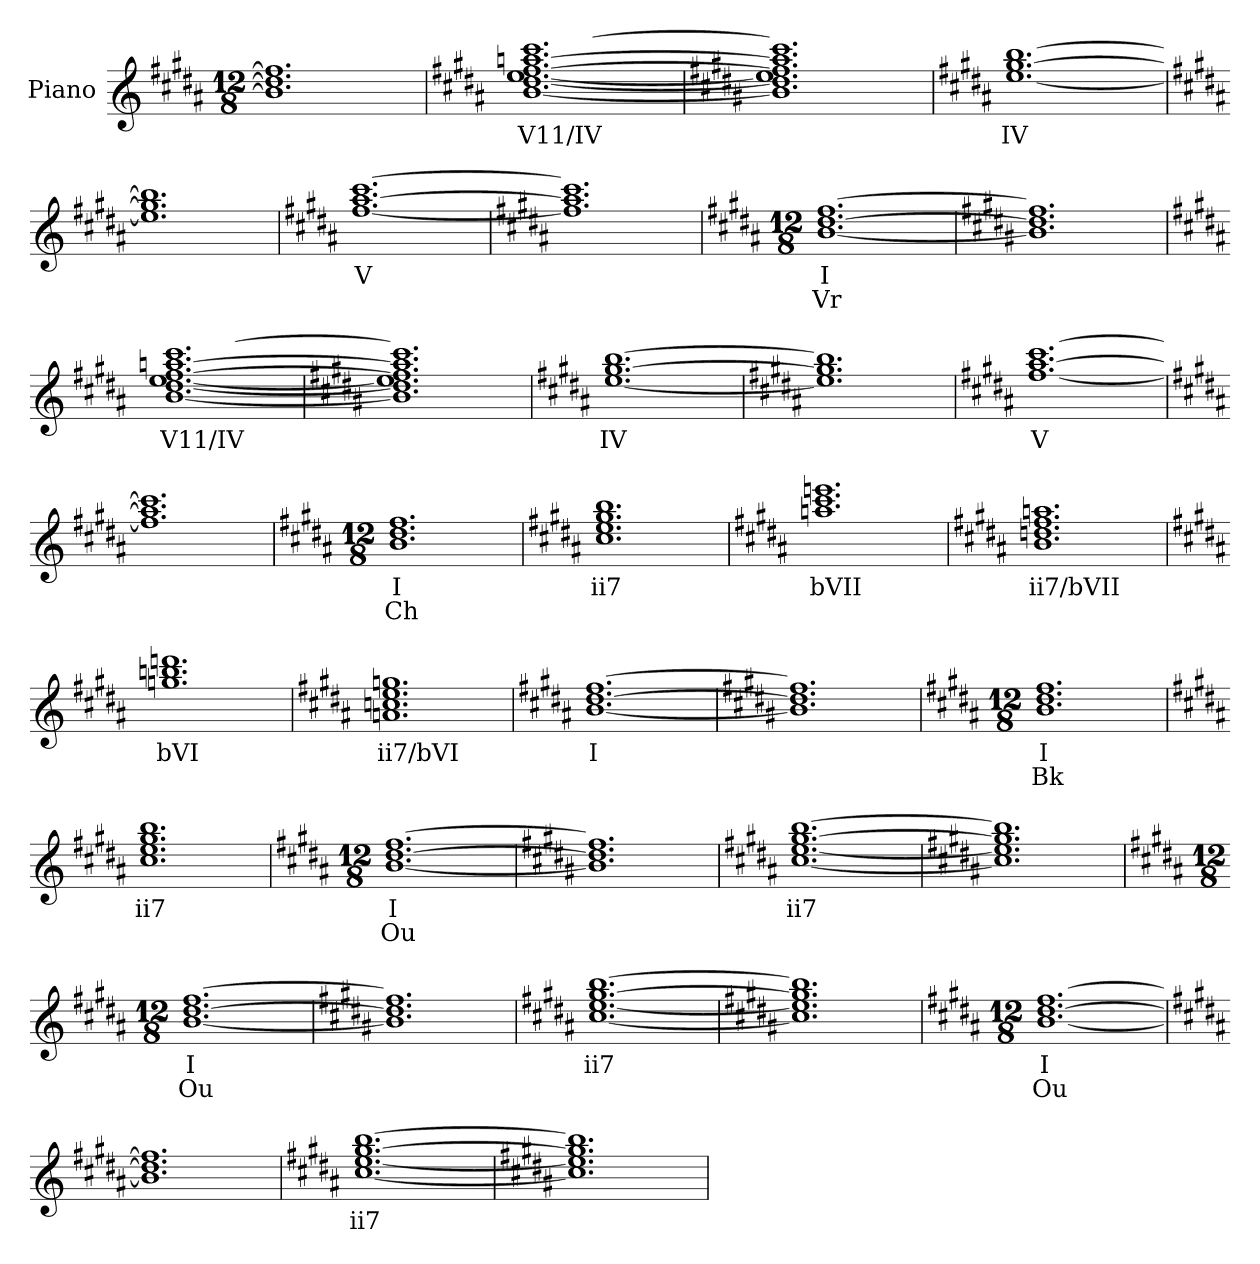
**kern	**text	**text
*part1	*part1	*part1
*staff1	*staff1	*staff1
*I"Piano	*	*
*I'Pno	*	*
*k[f#c#g#d#a#]	*	*
*B:	*	*
*M12/8	*	*
=	=	=
1.b] 1.dd#] 1.ff#]	.	.
=	=	=
*k[f#c#g#d#a#]	*	*
*B:	*	*
[1.b [1.dd# [1.ff# [1.aan [1.ccc# [1.ee	V11/IV	.
=	=	=
*k[f#c#g#d#a#]	*	*
*B:	*	*
1.b] 1.dd#] 1.ff#] 1.aan] 1.ccc#] 1.ee]	.	.
=	=	=
*k[f#c#g#d#a#]	*	*
*B:	*	*
[1.ee [1.gg# [1.bb	IV	.
=	=	=
*k[f#c#g#d#a#]	*	*
*B:	*	*
1.ee] 1.gg#] 1.bb]	.	.
=	=	=
*k[f#c#g#d#a#]	*	*
*B:	*	*
[1.ff# [1.aa# [1.ccc#	V	.
=	=	=
*k[f#c#g#d#a#]	*	*
*B:	*	*
1.ff#] 1.aa#] 1.ccc#]	.	.
=	=	=
*k[f#c#g#d#a#]	*	*
*B:	*	*
*M12/8	*	*
[1.b [1.dd# [1.ff#	I	Vr
=	=	=
*k[f#c#g#d#a#]	*	*
*B:	*	*
1.b] 1.dd#] 1.ff#]	.	.
=	=	=
*k[f#c#g#d#a#]	*	*
*B:	*	*
[1.b [1.dd# [1.ff# [1.aan [1.ccc# [1.ee	V11/IV	.
=	=	=
*k[f#c#g#d#a#]	*	*
*B:	*	*
1.b] 1.dd#] 1.ff#] 1.aan] 1.ccc#] 1.ee]	.	.
=	=	=
*k[f#c#g#d#a#]	*	*
*B:	*	*
[1.ee [1.gg# [1.bb	IV	.
=	=	=
*k[f#c#g#d#a#]	*	*
*B:	*	*
1.ee] 1.gg#] 1.bb]	.	.
=	=	=
*k[f#c#g#d#a#]	*	*
*B:	*	*
[1.ff# [1.aa# [1.ccc#	V	.
=	=	=
*k[f#c#g#d#a#]	*	*
*B:	*	*
1.ff#] 1.aa#] 1.ccc#]	.	.
=	=	=
*k[f#c#g#d#a#]	*	*
*B:	*	*
*M12/8	*	*
1.b 1.dd# 1.ff#	I	Ch
=	=	=
*k[f#c#g#d#a#]	*	*
*B:	*	*
1.cc# 1.ee 1.gg# 1.bb	ii7	.
=	=	=
*k[f#c#g#d#a#]	*	*
*B:	*	*
1.aan 1.ccc# 1.eeen	bVII	.
=	=	=
*k[f#c#g#d#a#]	*	*
*B:	*	*
1.b 1.ddn 1.ff# 1.aan	ii7/bVII	.
=	=	=
*k[f#c#g#d#a#]	*	*
*B:	*	*
1.ggn 1.bbn 1.dddn	bVI	.
=	=	=
*k[f#c#g#d#a#]	*	*
*B:	*	*
1.an 1.ccn 1.ee 1.ggn	ii7/bVI	.
=	=	=
*k[f#c#g#d#a#]	*	*
*B:	*	*
[1.b [1.dd# [1.ff#	I	.
=	=	=
*k[f#c#g#d#a#]	*	*
*B:	*	*
1.b] 1.dd#] 1.ff#]	.	.
=	=	=
*k[f#c#g#d#a#]	*	*
*B:	*	*
*M12/8	*	*
1.b 1.dd# 1.ff#	I	Bk
=	=	=
*k[f#c#g#d#a#]	*	*
*B:	*	*
1.cc# 1.ee 1.gg# 1.bb	ii7	.
=	=	=
*k[f#c#g#d#a#]	*	*
*B:	*	*
*M12/8	*	*
[1.b [1.dd# [1.ff#	I	Ou
=	=	=
*k[f#c#g#d#a#]	*	*
*B:	*	*
1.b] 1.dd#] 1.ff#]	.	.
=	=	=
*k[f#c#g#d#a#]	*	*
*B:	*	*
[1.cc# [1.ee [1.gg# [1.bb	ii7	.
=	=	=
*k[f#c#g#d#a#]	*	*
*B:	*	*
1.cc#] 1.ee] 1.gg#] 1.bb]	.	.
=	=	=
*k[f#c#g#d#a#]	*	*
*B:	*	*
*M12/8	*	*
[1.b [1.dd# [1.ff#	I	Ou
=	=	=
*k[f#c#g#d#a#]	*	*
*B:	*	*
1.b] 1.dd#] 1.ff#]	.	.
=	=	=
*k[f#c#g#d#a#]	*	*
*B:	*	*
[1.cc# [1.ee [1.gg# [1.bb	ii7	.
=	=	=
*k[f#c#g#d#a#]	*	*
*B:	*	*
1.cc#] 1.ee] 1.gg#] 1.bb]	.	.
=	=	=
*k[f#c#g#d#a#]	*	*
*B:	*	*
*M12/8	*	*
[1.b [1.dd# [1.ff#	I	Ou
=	=	=
*k[f#c#g#d#a#]	*	*
*B:	*	*
1.b] 1.dd#] 1.ff#]	.	.
=	=	=
*k[f#c#g#d#a#]	*	*
*B:	*	*
[1.cc# [1.ee [1.gg# [1.bb	ii7	.
=	=	=
*k[f#c#g#d#a#]	*	*
*B:	*	*
1.cc#] 1.ee] 1.gg#] 1.bb]	.	.
=	=	=
*-	*-	*-
